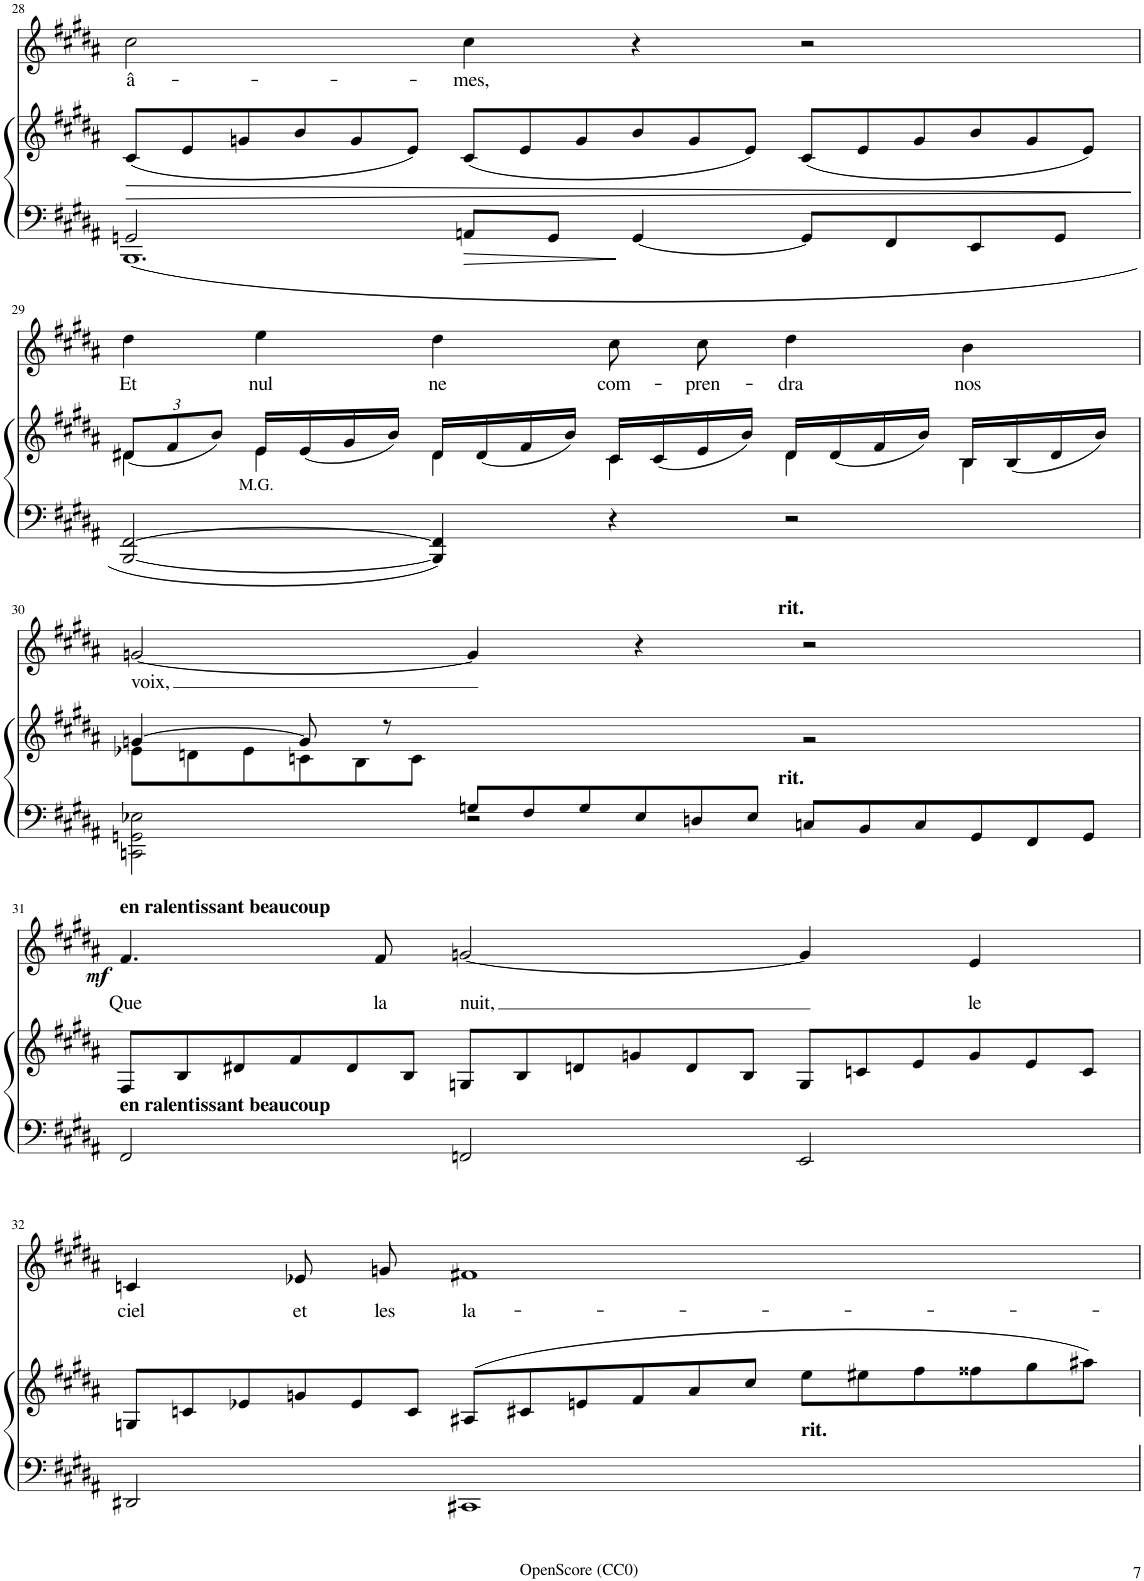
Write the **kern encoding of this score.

**kern	**kern	**dynam	**kern	**text	**dynam
*part2	*part2	*part2	*part1	*part1	*part1
*staff3	*staff2	*staff2/3	*staff1	*staff1	*staff1
*I"Piano	*	*	*I"Hautbois	*	*
*I'Pno	*	*	*	*	*
!!LO:PB:g=z
*clefF4	*clefG2	*	*clefG2	*	*
*k[f#c#g#d#a#]	*k[f#c#g#d#a#]	*	*k[f#c#g#d#a#]	*	*
*M3/2	*M3/2	*	*M3/2	*	*
=28	=28	=28	=28	=28	=28
*^	*	*	*	*	*
!	!	!	!LO:HP:b	!	!LO:LY:b	!
2GGn/	1.BBB	(12c#/L	>	2cc#\	â-	.
.	.	12e/	.	.	.	.
.	.	12gn/	.	.	.	.
.	.	12b/	.	.	.	.
.	.	12g/	.	.	.	.
.	.	12e/J)	.	.	.	.
!	!	!	!	!	!LO:LY:b	!
8AAn/L	.	(12c#/L	.	4cc#\	-mes,	.
.	.	12e/	.	.	.	.
8GG/J	.	.	.	.	.	.
.	.	12g/	.	.	.	.
[<4GG/	.	12b/	.	4r	.	.
.	.	12g/	.	.	.	.
.	.	12e/J)	.	.	.	.
8GG/L]	.	(12c#/L	.	2r	.	.
.	.	12e/	.	.	.	.
8FF#/	.	.	.	.	.	.
.	.	12g/	.	.	.	.
8EE/	.	12b/	.	.	.	.
.	.	12g/	.	.	.	.
8GG/J	.	.	.	.	.	.
.	.	12e/J)	.	.	.	.
*v	*v	*	*	*	*	*
.	.	]	.	.	.
!!LO:LB:g=z
=29	=29	=29	=29	=29	=29
*	*Xbrackettup	*	*	*	*
*	*^	*	*	*	*
!	!	!	!	!	!LO:LY:b	!
[2BBB/ [2FF#/	(<12d#X/L	4d#\	.	4dd#\	Et	.
.	12f#/	.	.	.	.	.
.	12b/J)	.	.	.	.	.
!	!LO:TX:b:t=M.G.	!	!	!	!	!
!	!	!	!	!	!LO:LY:b	!
.	16e/LL	4e\	.	4ee\	nul	.
.	(<16e/	.	.	.	.	.
.	16g#/	.	.	.	.	.
.	16b/JJ)	.	.	.	.	.
!	!	!	!	!	!LO:LY:b	!
4BBB/] 4FF#/]	16d#/LL	4d#\	.	4dd#\	ne	.
.	(<16d#/	.	.	.	.	.
.	16f#/	.	.	.	.	.
.	16b/JJ)	.	.	.	.	.
!	!	!	!	!	!LO:LY:b	!
4r	16c#/LL	4c#\	.	8cc#\L	com-	.
.	(<16c#/	.	.	.	.	.
!	!	!	!	!	!LO:LY:b	!
.	16e/	.	.	8cc#\J	-pren-	.
.	16b/JJ)	.	.	.	.	.
!	!	!	!	!	!LO:LY:b	!
2r	16d#/LL	4d#\	.	4dd#\	-dra	.
.	(<16d#/	.	.	.	.	.
.	16f#/	.	.	.	.	.
.	16b/JJ)	.	.	.	.	.
!	!	!	!	!	!LO:LY:b	!
.	16B/LL	4B\	.	4b\	nos	.
.	(<16B/	.	.	.	.	.
.	16d#/	.	.	.	.	.
.	16b/JJ)	.	.	.	.	.
!!LO:LB:g=z
=30	=30	=30	=30	=30	=30	=30
*^	*	*	*	*	*	*
*	*^	*	*	*	*	*	*
*	*	*	*	*brackettup	*	*	*	*
!	!	!	!	!	!	!	!LO:LY:b	!
1ryy	2ryy	2CCn\ 2GGn\ 2E-X\	[4gn/	12e-X\L	.	[2gn/	voix,	.
.	.	.	.	12dn\	.	.	.	.
.	.	.	.	12e-\	.	.	.	.
.	.	.	8g/]	12cn\	.	.	.	.
.	.	.	.	12B\	.	.	.	.
.	.	.	8r	.	.	.	.	.
.	.	.	.	12c\J	.	.	.	.
.	12Gn/L	2r	2ryy	2ryy	.	4g/]	.	.
.	12F#/	.	.	.	.	.	.	.
.	12G/	.	.	.	.	.	.	.
.	12E-/	.	.	.	.	4r	.	.
.	12Dn/	.	.	.	.	.	.	.
.	12E-/J	.	.	.	.	.	.	.
!	!	!	!	!	!	!LO:TX:a:B:t=rit.	!	!
!	!	!	!LO:TX:b:B:t=rit.	!	!	!	!	!
12Cn/L	2ryy	2ryy	2ryy	2r	.	2r	.	.
12BB/	.	.	.	.	.	.	.	.
12C/	.	.	.	.	.	.	.	.
12GG/	.	.	.	.	.	.	.	.
12FF#/	.	.	.	.	.	.	.	.
12GG/J	.	.	.	.	.	.	.	.
*v	*v	*v	*	*	*	*	*	*
*	*v	*v	*	*	*	*
!!LO:LB:g=z
=31	=31	=31	=31	=31	=31
!	!	!	!LO:TX:a:B:t=en ralentissant beaucoup	!	!
!	!LO:TX:b:B:t=en ralentissant beaucoup	!	!	!	!
!	!	!	!	!LO:LY:b	!LO:DY:b
2FF#/	12F#/L	.	4.f#/	Que	mf
.	12B/	.	.	.	.
.	12d#X/	.	.	.	.
.	12f#/	.	.	.	.
.	12d#/	.	.	.	.
!	!	!	!	!LO:LY:b	!
.	.	.	8f#/	la	.
.	12B/J	.	.	.	.
!	!	!	!	!LO:LY:b	!
2FFn/	12Gn/L	.	[2gn/	nuit,	.
.	12B/	.	.	.	.
.	12dn/	.	.	.	.
.	12gn/	.	.	.	.
.	12d/	.	.	.	.
.	12B/J	.	.	.	.
2EE/	12G/L	.	4g/]	.	.
.	12cn/	.	.	.	.
.	12e/	.	.	.	.
!	!	!	!	!LO:LY:b	!
.	12g/	.	4e/	le	.
.	12e/	.	.	.	.
.	12c/J	.	.	.	.
!!LO:LB:g=z
=32	=32	=32	=32	=32	=32
!	!	!	!	!LO:LY:b	!
2DD#X/	12Gn/L	.	4cn/	ciel	.
.	12cn/	.	.	.	.
.	12e-X/	.	.	.	.
!	!	!	!	!LO:LY:b	!
.	12gn/	.	8e-X/L	et	.
.	12e-/	.	.	.	.
!	!	!	!	!LO:LY:b	!
.	.	.	8gn/J	les	.
.	12c/J	.	.	.	.
!	!	!	!	!LO:LY:b	!
1CC#X	(12A#X/L	.	1f#X	la-	.
.	12c#X/	.	.	.	.
.	12en/	.	.	.	.
.	12f#/	.	.	.	.
.	12a#/	.	.	.	.
.	12cc#/J	.	.	.	.
!	!LO:TX:b:B:t=rit.	!	!	!	!
.	12ee\L	.	.	.	.
.	12ee#X\	.	.	.	.
.	12ff#\	.	.	.	.
.	12ff##X\	.	.	.	.
.	12gg#\	.	.	.	.
.	12aa#X\J)	.	.	.	.
=	=	=	=	=	=
*-	*-	*-	*-	*-	*-
